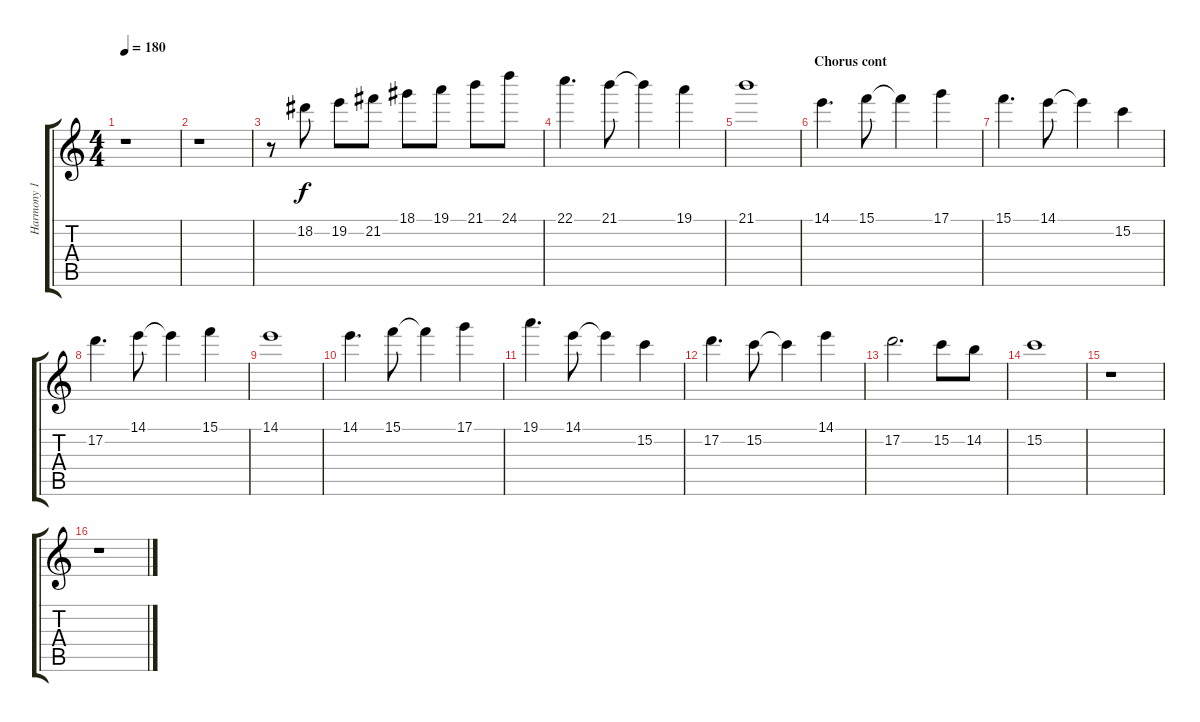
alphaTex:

\track ("Harmony 1" "Harmony 1") {instrument overdrivenguitar}
\staff {score tabs}
\tuning (D4 A3 F3 C3 G2 C2) {hide}
\ts (4 4)
\tempo 180
\clef g2
\ks aminor
r.1{dy f} |
r.1 |
r.8 18.2.8 19.2.8 21.2.8 18.1.8 19.1.8 21.1.8 24.1.8 |
22.1.4{d} 21.1.8 21.1{t}.4 19.1.4 |
21.1.1 |
\section ("" "Chorus cont")
14.1.4{d} 15.1.8 15.1{t}.4 17.1.4 |
15.1.4{d} 14.1.8 14.1{t}.4 15.2.4 |
17.2.4{d} 14.1.8 14.1{t}.4 15.1.4 |
14.1.1 |
14.1.4{d} 15.1.8 15.1{t}.4 17.1.4 |
19.1.4{d} 14.1.8 14.1{t}.4 15.2.4 |
17.2.4{d} 15.2.8 15.2{t}.4 14.1.4 |
17.2.2{d} 15.2.8 14.2.8 |
15.2.1 |
r.1 |
r.1
